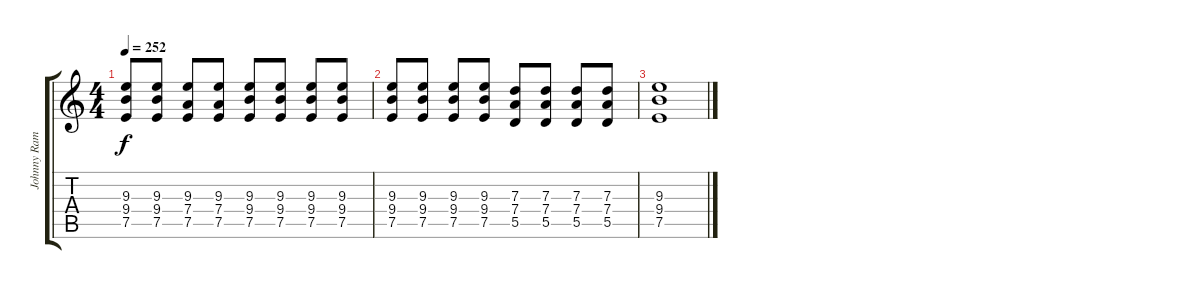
\track ("Johnny Ramone - Guitar" "Johnny Ram") {instrument distortionguitar}
\staff {score tabs}
\tuning (E4 B3 G3 D3 A2 E2) {hide}
\ts (4 4)
\tempo 252
\clef g2
\ks c
(9.3 9.4 7.5).8{dy f} (9.3 9.4 7.5).8 (9.3 7.4 7.5).8 (9.3 7.4 7.5).8 (9.3 9.4 7.5).8 (9.3 9.4 7.5).8 (9.3 9.4 7.5).8 (9.3 9.4 7.5).8 |
(9.3 9.4 7.5).8 (9.3 9.4 7.5).8 (9.3 9.4 7.5).8 (9.3 9.4 7.5).8 (7.3 7.4 5.5).8 (7.3 7.4 5.5).8 (7.3 7.4 5.5).8 (7.3 7.4 5.5).8 |
(9.3 9.4 7.5).1
